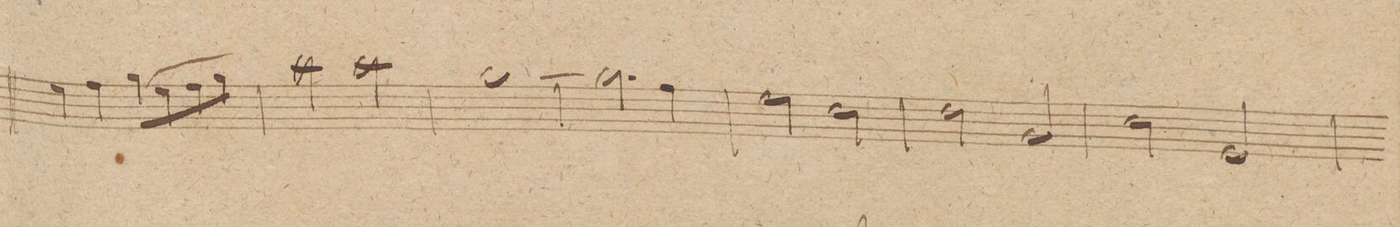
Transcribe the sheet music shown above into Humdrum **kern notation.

**kern	**dynam
*I"Clarnetto 1mo in A.	*
*clefG2	*
*k[f#c#g#]	*
*met(c|)	*
*M2/2	*
4cc#\	.
4dd\	.
8ee\L	.
(8cc#\	.
8dd\	.
8ee\J)	.
=83	=83
2ff#\	.
2ff#\	.
=84	=84
[1ee	.
=85	=85
2.ee\]	.
4dd\	.
=86	=86
2cc#\	.
2a\	.
=87	=87
2b\	.
2e/	.
=88	=88
2a\	.
2c#/	.
=89	=89
*-	*-
